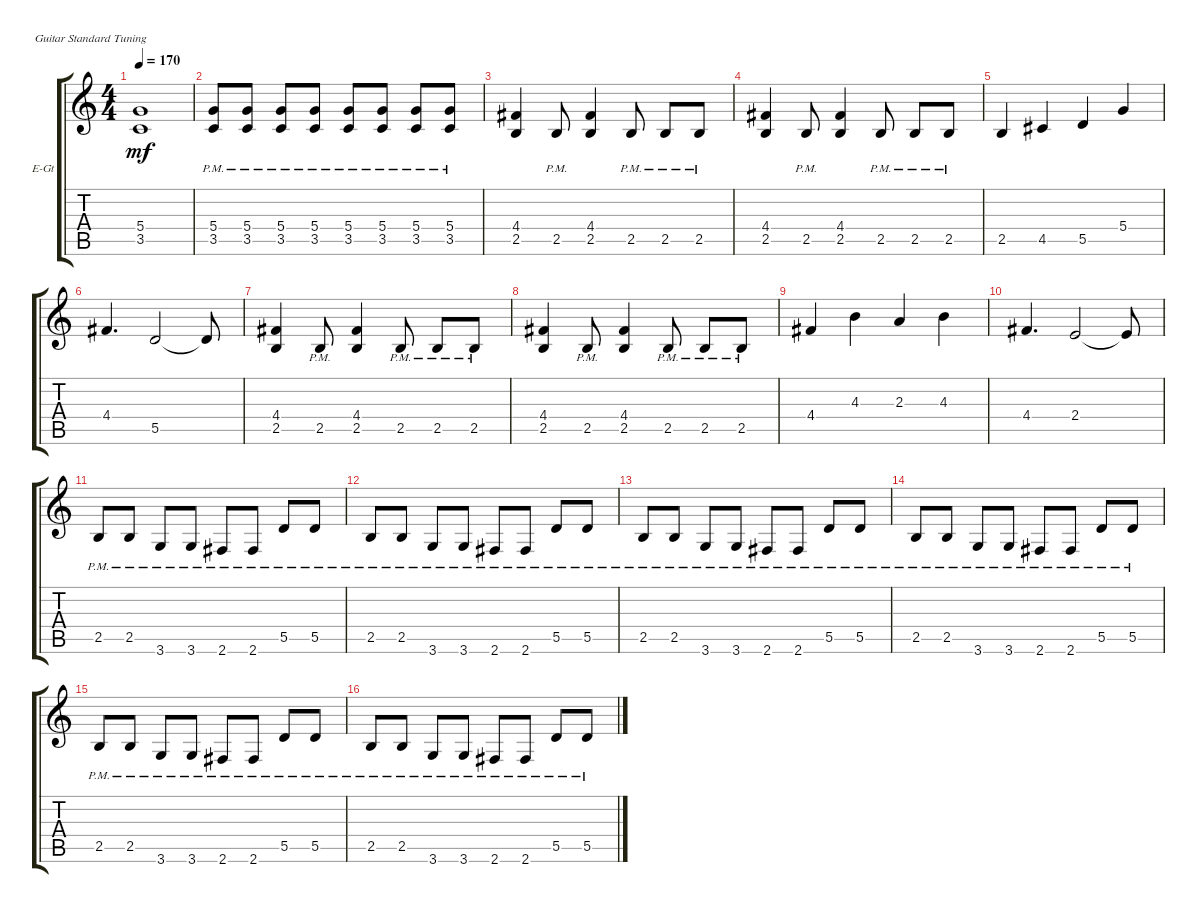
\defaultSystemsLayout 4
\bracketExtendMode groupsimilarinstruments
\firstSystemTrackNameOrientation horizontal
\otherSystemsTrackNameOrientation horizontal
\track ("Electric Guitar" "E-Gt") {instrument distortionguitar}
\staff {score tabs}
\tuning (E4 B3 G3 D3 A2 E2)
\ts (4 4)
\tempo 170
\clef g2
\ks c
(3.5 5.4).1{dy mf} |
(3.5{pm} 5.4{pm}).8 (3.5{pm} 5.4{pm}).8 (3.5{pm} 5.4{pm}).8 (3.5{pm} 5.4{pm}).8 (3.5{pm} 5.4{pm}).8 (3.5{pm} 5.4{pm}).8 (3.5{pm} 5.4{pm}).8 (3.5{pm} 5.4{pm}).8 |
(2.5 4.4).4 2.5{pm}.8 (2.5 4.4).4 2.5{pm}.8 2.5{pm}.8 2.5{pm}.8 |
(2.5 4.4).4 2.5{pm}.8 (2.5 4.4).4 2.5{pm}.8 2.5{pm}.8 2.5{pm}.8 |
2.5.4 4.5.4 5.5.4 5.4.4 |
4.4.4{d} 5.5.2 5.5{t}.8 |
(2.5 4.4).4 2.5{pm}.8 (2.5 4.4).4 2.5{pm}.8 2.5{pm}.8 2.5{pm}.8 |
(2.5 4.4).4 2.5{pm}.8 (2.5 4.4).4 2.5{pm}.8 2.5{pm}.8 2.5{pm}.8 |
4.4.4 4.3.4 2.3.4 4.3.4 |
4.4.4{d} 2.4.2 2.4{t}.8 |
2.5{pm}.8 2.5{pm}.8 3.6{pm}.8 3.6{pm}.8 2.6{pm}.8 2.6{pm}.8 5.5{pm}.8 5.5{pm}.8 |
2.5{pm}.8 2.5{pm}.8 3.6{pm}.8 3.6{pm}.8 2.6{pm}.8 2.6{pm}.8 5.5{pm}.8 5.5{pm}.8 |
2.5{pm}.8 2.5{pm}.8 3.6{pm}.8 3.6{pm}.8 2.6{pm}.8 2.6{pm}.8 5.5{pm}.8 5.5{pm}.8 |
2.5{pm}.8 2.5{pm}.8 3.6{pm}.8 3.6{pm}.8 2.6{pm}.8 2.6{pm}.8 5.5{pm}.8 5.5{pm}.8 |
2.5{pm}.8 2.5{pm}.8 3.6{pm}.8 3.6{pm}.8 2.6{pm}.8 2.6{pm}.8 5.5{pm}.8 5.5{pm}.8 |
2.5{pm}.8 2.5{pm}.8 3.6{pm}.8 3.6{pm}.8 2.6{pm}.8 2.6{pm}.8 5.5{pm}.8 5.5{pm}.8
